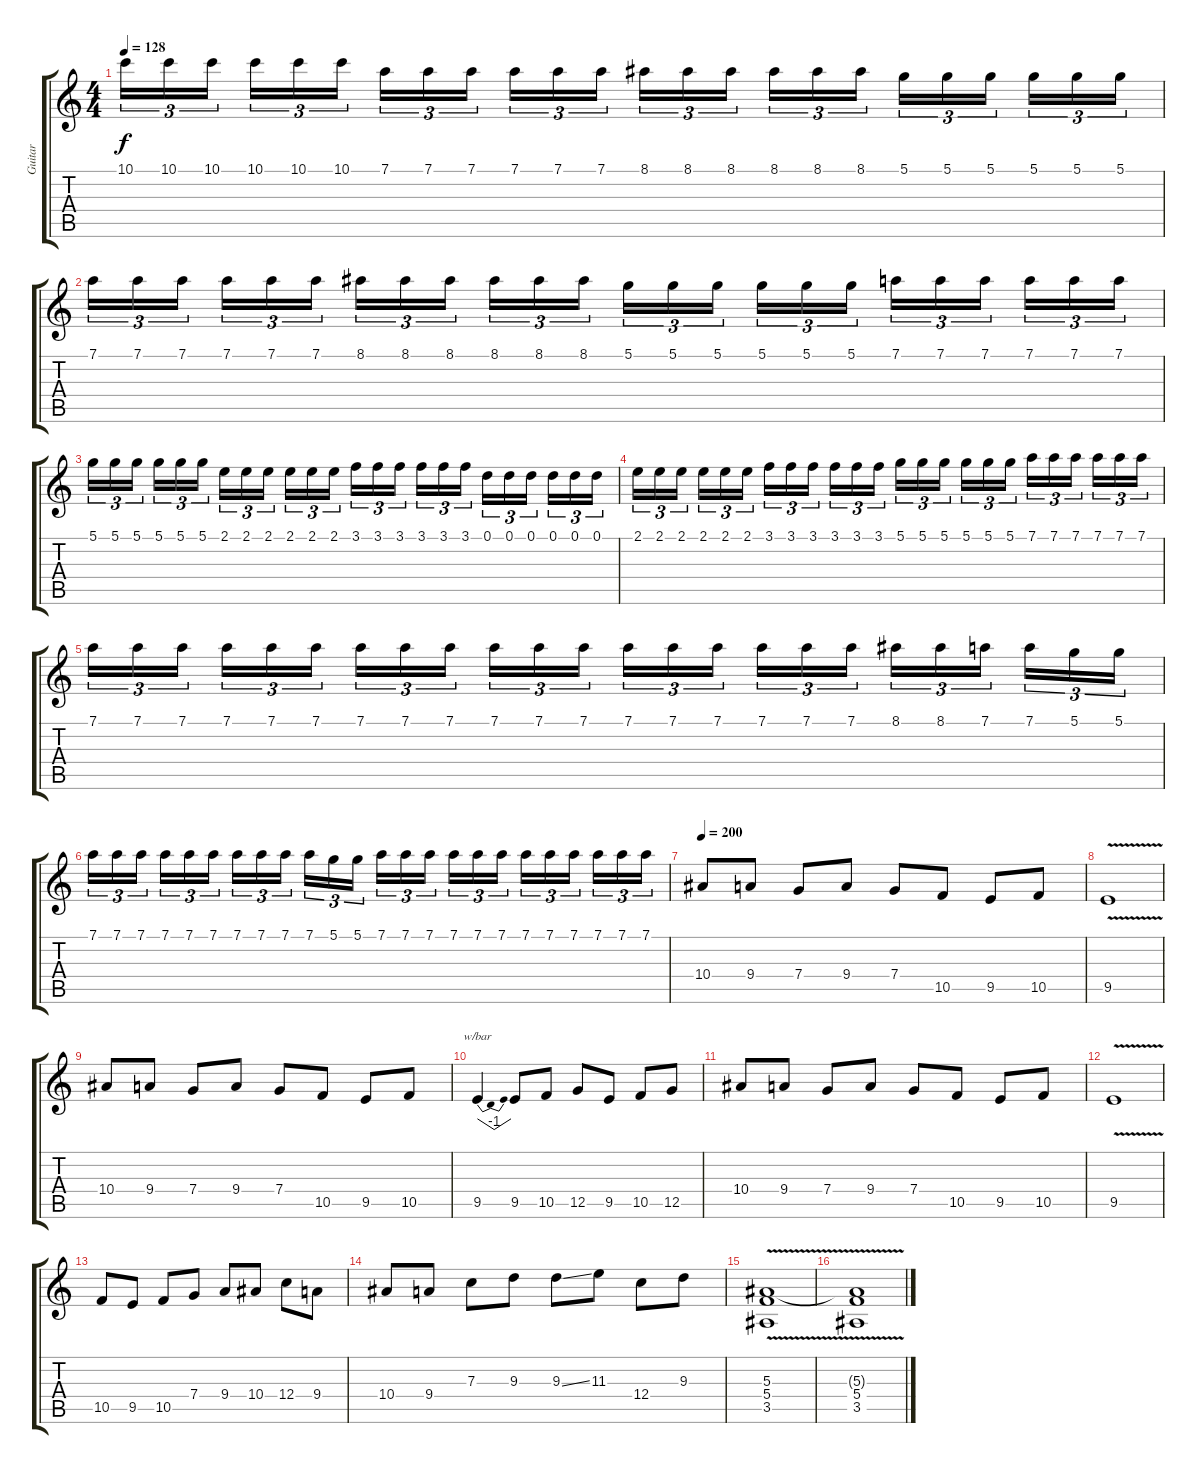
\track ("Guitar " "Guitar ") {instrument overdrivenguitar}
\staff {score tabs}
\tuning (D4 A3 F3 C3 G2 D2) {hide}
\ts (4 4)
\tempo 128
\clef g2
\ks c
10.1.16{tu (3 2) dy f} 10.1.16{tu (3 2)} 10.1.16{tu (3 2)} 10.1.16{tu (3 2)} 10.1.16{tu (3 2)} 10.1.16{tu (3 2)} 7.1.16{tu (3 2)} 7.1.16{tu (3 2)} 7.1.16{tu (3 2)} 7.1.16{tu (3 2)} 7.1.16{tu (3 2)} 7.1.16{tu (3 2)} 8.1.16{tu (3 2)} 8.1.16{tu (3 2)} 8.1.16{tu (3 2)} 8.1.16{tu (3 2)} 8.1.16{tu (3 2)} 8.1.16{tu (3 2)} 5.1.16{tu (3 2)} 5.1.16{tu (3 2)} 5.1.16{tu (3 2)} 5.1.16{tu (3 2)} 5.1.16{tu (3 2)} 5.1.16{tu (3 2)} |
7.1.16{tu (3 2)} 7.1.16{tu (3 2)} 7.1.16{tu (3 2)} 7.1.16{tu (3 2)} 7.1.16{tu (3 2)} 7.1.16{tu (3 2)} 8.1.16{tu (3 2)} 8.1.16{tu (3 2)} 8.1.16{tu (3 2)} 8.1.16{tu (3 2)} 8.1.16{tu (3 2)} 8.1.16{tu (3 2)} 5.1.16{tu (3 2)} 5.1.16{tu (3 2)} 5.1.16{tu (3 2)} 5.1.16{tu (3 2)} 5.1.16{tu (3 2)} 5.1.16{tu (3 2)} 7.1.16{tu (3 2)} 7.1.16{tu (3 2)} 7.1.16{tu (3 2)} 7.1.16{tu (3 2)} 7.1.16{tu (3 2)} 7.1.16{tu (3 2)} |
5.1.16{tu (3 2)} 5.1.16{tu (3 2)} 5.1.16{tu (3 2)} 5.1.16{tu (3 2)} 5.1.16{tu (3 2)} 5.1.16{tu (3 2)} 2.1.16{tu (3 2)} 2.1.16{tu (3 2)} 2.1.16{tu (3 2)} 2.1.16{tu (3 2)} 2.1.16{tu (3 2)} 2.1.16{tu (3 2)} 3.1.16{tu (3 2)} 3.1.16{tu (3 2)} 3.1.16{tu (3 2)} 3.1.16{tu (3 2)} 3.1.16{tu (3 2)} 3.1.16{tu (3 2)} 0.1.16{tu (3 2)} 0.1.16{tu (3 2)} 0.1.16{tu (3 2)} 0.1.16{tu (3 2)} 0.1.16{tu (3 2)} 0.1.16{tu (3 2)} |
2.1.16{tu (3 2)} 2.1.16{tu (3 2)} 2.1.16{tu (3 2)} 2.1.16{tu (3 2)} 2.1.16{tu (3 2)} 2.1.16{tu (3 2)} 3.1.16{tu (3 2)} 3.1.16{tu (3 2)} 3.1.16{tu (3 2)} 3.1.16{tu (3 2)} 3.1.16{tu (3 2)} 3.1.16{tu (3 2)} 5.1.16{tu (3 2)} 5.1.16{tu (3 2)} 5.1.16{tu (3 2)} 5.1.16{tu (3 2)} 5.1.16{tu (3 2)} 5.1.16{tu (3 2)} 7.1.16{tu (3 2)} 7.1.16{tu (3 2)} 7.1.16{tu (3 2)} 7.1.16{tu (3 2)} 7.1.16{tu (3 2)} 7.1.16{tu (3 2)} |
7.1.16{tu (3 2)} 7.1.16{tu (3 2)} 7.1.16{tu (3 2)} 7.1.16{tu (3 2)} 7.1.16{tu (3 2)} 7.1.16{tu (3 2)} 7.1.16{tu (3 2)} 7.1.16{tu (3 2)} 7.1.16{tu (3 2)} 7.1.16{tu (3 2)} 7.1.16{tu (3 2)} 7.1.16{tu (3 2)} 7.1.16{tu (3 2)} 7.1.16{tu (3 2)} 7.1.16{tu (3 2)} 7.1.16{tu (3 2)} 7.1.16{tu (3 2)} 7.1.16{tu (3 2)} 8.1.16{tu (3 2)} 8.1.16{tu (3 2)} 7.1.16{tu (3 2)} 7.1.16{tu (3 2)} 5.1.16{tu (3 2)} 5.1.16{tu (3 2)} |
7.1.16{tu (3 2)} 7.1.16{tu (3 2)} 7.1.16{tu (3 2)} 7.1.16{tu (3 2)} 7.1.16{tu (3 2)} 7.1.16{tu (3 2)} 7.1.16{tu (3 2)} 7.1.16{tu (3 2)} 7.1.16{tu (3 2)} 7.1.16{tu (3 2)} 5.1.16{tu (3 2)} 5.1.16{tu (3 2)} 7.1.16{tu (3 2)} 7.1.16{tu (3 2)} 7.1.16{tu (3 2)} 7.1.16{tu (3 2)} 7.1.16{tu (3 2)} 7.1.16{tu (3 2)} 7.1.16{tu (3 2)} 7.1.16{tu (3 2)} 7.1.16{tu (3 2)} 7.1.16{tu (3 2)} 7.1.16{tu (3 2)} 7.1.16{tu (3 2)} |
\tempo 200
10.4.8 9.4.8 7.4.8 9.4.8 7.4.8 10.5.8 9.5.8 10.5.8 |
9.5{v}.1 |
10.4.8 9.4.8 7.4.8 9.4.8 7.4.8 10.5.8 9.5.8 10.5.8 |
9.5.4{tbe (dip default 0 0 30 -4 60 0)} 9.5.8 10.5.8 12.5.8 9.5.8 10.5.8 12.5.8 |
10.4.8 9.4.8 7.4.8 9.4.8 7.4.8 10.5.8 9.5.8 10.5.8 |
9.5{v}.1 |
10.5.8 9.5.8 10.5.8 7.4.8 9.4.8 10.4.8 12.4.8 9.4.8 |
10.4.8 9.4.8 7.3.8 9.3.8 9.3{ss}.8 11.3.8 12.4.8 9.3.8 |
(5.3{v} 5.4{v} 3.5{v}).1 |
(5.3{t} 5.4 3.5).1
